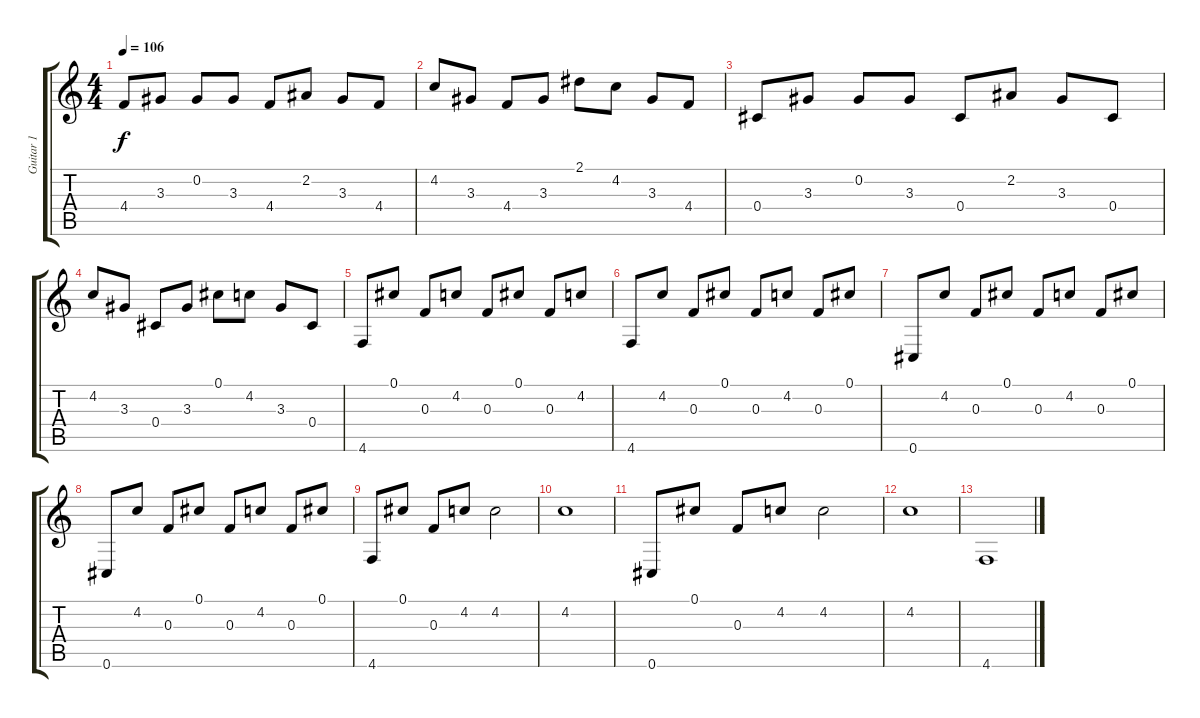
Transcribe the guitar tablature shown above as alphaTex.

\track ("Guitar 1" "Guitar 1") {instrument acousticguitarnylon}
\staff {score tabs}
\tuning (Db4 Ab3 F3 Db3 Ab2 Db2) {hide}
\ts (4 4)
\tempo 106
\clef g2
\ks c
4.4.8{dy f} 3.3.8 0.2.8 3.3.8 4.4.8 2.2.8 3.3.8 4.4.8 |
4.2.8 3.3.8 4.4.8 3.3.8 2.1.8 4.2.8 3.3.8 4.4.8 |
0.4.8 3.3.8 0.2.8 3.3.8 0.4.8 2.2.8 3.3.8 0.4.8 |
4.2.8 3.3.8 0.4.8 3.3.8 0.1.8 4.2.8 3.3.8 0.4.8 |
4.6.8 0.1.8 0.3.8 4.2.8 0.3.8 0.1.8 0.3.8 4.2.8 |
4.6.8 4.2.8 0.3.8 0.1.8 0.3.8 4.2.8 0.3.8 0.1.8 |
0.6.8 4.2.8 0.3.8 0.1.8 0.3.8 4.2.8 0.3.8 0.1.8 |
0.6.8 4.2.8 0.3.8 0.1.8 0.3.8 4.2.8 0.3.8 0.1.8 |
4.6.8 0.1.8 0.3.8 4.2.8 4.2.2 |
4.2.1 |
0.6.8 0.1.8 0.3.8 4.2.8 4.2.2 |
4.2.1 |
4.6.1
